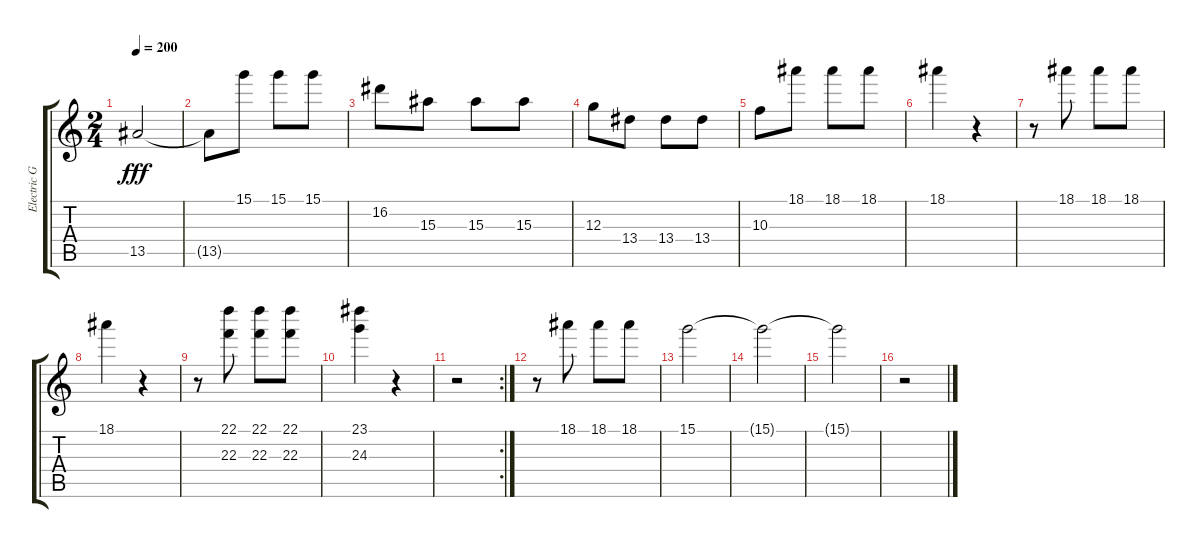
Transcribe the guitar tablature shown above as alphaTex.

\track ("Electric Guitar 1" "Electric G") {instrument distortionguitar}
\staff {score tabs}
\tuning (E4 B3 G3 D3 A2 E2) {hide}
\ts (2 4)
\tempo 200
\clef g2
\ks c
13.5.2{dy fff} |
13.5{t}.8 15.1.8 15.1.8 15.1.8 |
16.2.8 15.3.8 15.3.8 15.3.8 |
12.3.8 13.4.8 13.4.8 13.4.8 |
10.3.8 18.1.8 18.1.8 18.1.8 |
18.1.4 r.4 |
r.8 18.1.8 18.1.8 18.1.8 |
18.1.4 r.4 |
r.8 (22.1 22.3).8 (22.1 22.3).8 (22.1 22.3).8 |
(23.1 24.3).4 r.4 |
\rc 2
r.2 |
r.8 18.1.8 18.1.8 18.1.8 |
15.1.2 |
15.1{t}.2 |
15.1{t}.2 |
r.2
